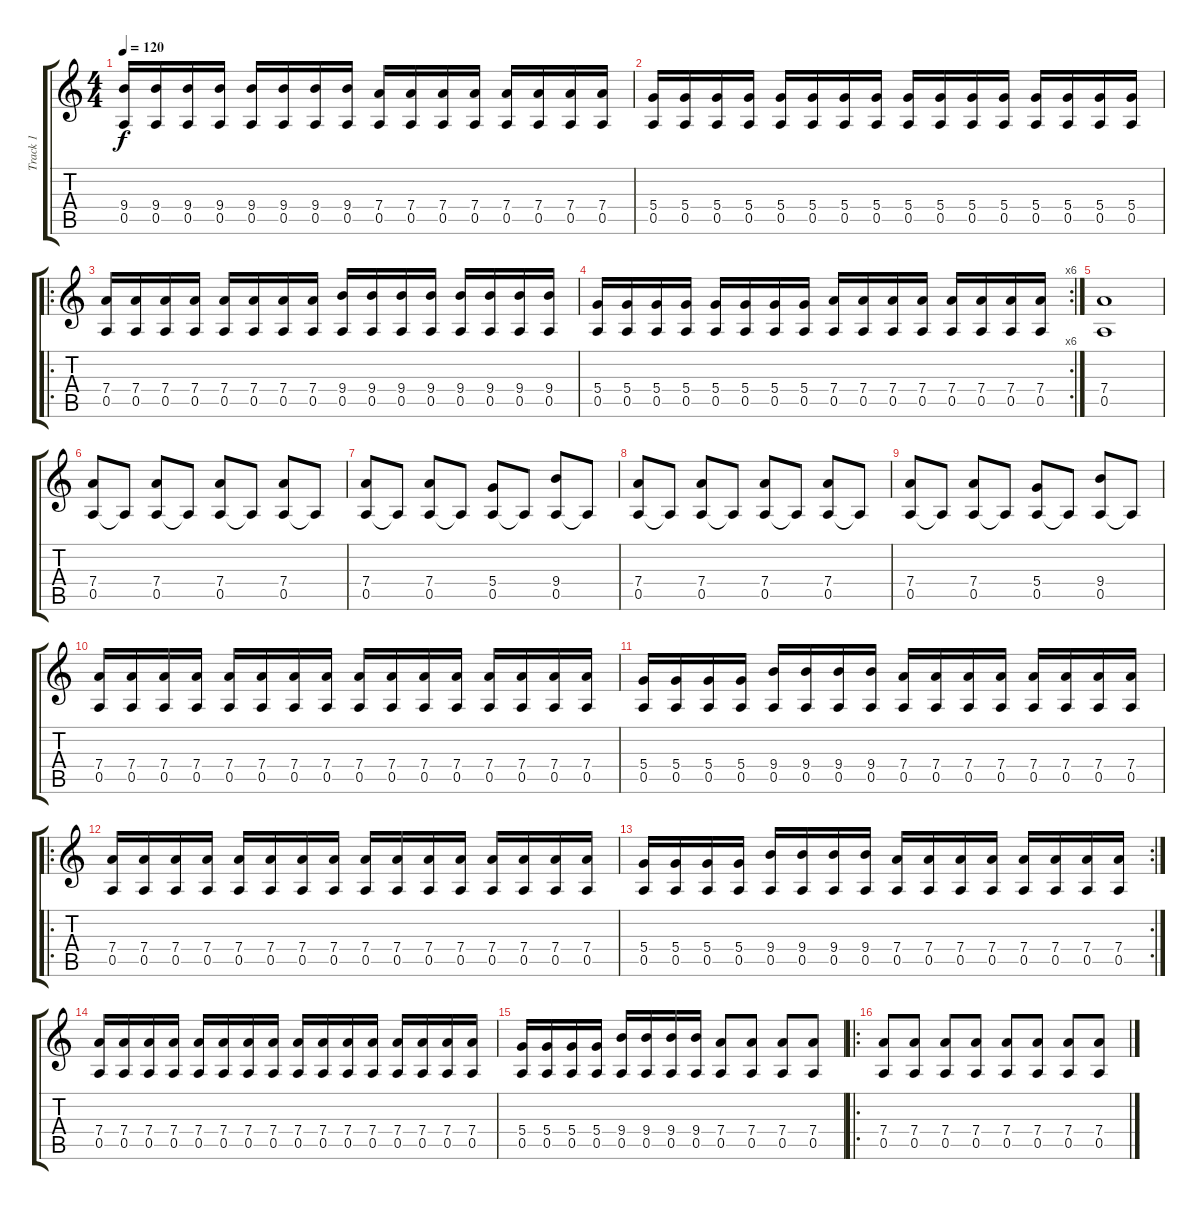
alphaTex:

\track ("Track 1" "Track 1") {instrument distortionguitar}
\staff {score tabs}
\tuning (E4 B3 G3 D3 A2 E2) {hide}
\ts (4 4)
\tempo 120
\clef g2
\ks c
(9.4 0.5).16{dy f} (9.4 0.5).16 (9.4 0.5).16 (9.4 0.5).16 (9.4 0.5).16 (9.4 0.5).16 (9.4 0.5).16 (9.4 0.5).16 (7.4 0.5).16 (7.4 0.5).16 (7.4 0.5).16 (7.4 0.5).16 (7.4 0.5).16 (7.4 0.5).16 (7.4 0.5).16 (7.4 0.5).16 |
(5.4 0.5).16 (5.4 0.5).16 (5.4 0.5).16 (5.4 0.5).16 (5.4 0.5).16 (5.4 0.5).16 (5.4 0.5).16 (5.4 0.5).16 (5.4 0.5).16 (5.4 0.5).16 (5.4 0.5).16 (5.4 0.5).16 (5.4 0.5).16 (5.4 0.5).16 (5.4 0.5).16 (5.4 0.5).16 |
\ro
(7.4 0.5).16 (7.4 0.5).16 (7.4 0.5).16 (7.4 0.5).16 (7.4 0.5).16 (7.4 0.5).16 (7.4 0.5).16 (7.4 0.5).16 (9.4 0.5).16 (9.4 0.5).16 (9.4 0.5).16 (9.4 0.5).16 (9.4 0.5).16 (9.4 0.5).16 (9.4 0.5).16 (9.4 0.5).16 |
\rc 6
(5.4 0.5).16 (5.4 0.5).16 (5.4 0.5).16 (5.4 0.5).16 (5.4 0.5).16 (5.4 0.5).16 (5.4 0.5).16 (5.4 0.5).16 (7.4 0.5).16 (7.4 0.5).16 (7.4 0.5).16 (7.4 0.5).16 (7.4 0.5).16 (7.4 0.5).16 (7.4 0.5).16 (7.4 0.5).16 |
(7.4 0.5).1 |
(7.4 0.5).8 0.5{t}.8 (7.4 0.5).8 0.5{t}.8 (7.4 0.5).8 0.5{t}.8 (7.4 0.5).8 0.5{t}.8 |
(7.4 0.5).8 0.5{t}.8 (7.4 0.5).8 0.5{t}.8 (5.4 0.5).8 0.5{t}.8 (9.4 0.5).8 0.5{t}.8 |
(7.4 0.5).8 0.5{t}.8 (7.4 0.5).8 0.5{t}.8 (7.4 0.5).8 0.5{t}.8 (7.4 0.5).8 0.5{t}.8 |
(7.4 0.5).8 0.5{t}.8 (7.4 0.5).8 0.5{t}.8 (5.4 0.5).8 0.5{t}.8 (9.4 0.5).8 0.5{t}.8 |
(7.4 0.5).16 (7.4 0.5).16 (7.4 0.5).16 (7.4 0.5).16 (7.4 0.5).16 (7.4 0.5).16 (7.4 0.5).16 (7.4 0.5).16 (7.4 0.5).16 (7.4 0.5).16 (7.4 0.5).16 (7.4 0.5).16 (7.4 0.5).16 (7.4 0.5).16 (7.4 0.5).16 (7.4 0.5).16 |
(5.4 0.5).16 (5.4 0.5).16 (5.4 0.5).16 (5.4 0.5).16 (9.4 0.5).16 (9.4 0.5).16 (9.4 0.5).16 (9.4 0.5).16 (7.4 0.5).16 (7.4 0.5).16 (7.4 0.5).16 (7.4 0.5).16 (7.4 0.5).16 (7.4 0.5).16 (7.4 0.5).16 (7.4 0.5).16 |
\ro
(7.4 0.5).16 (7.4 0.5).16 (7.4 0.5).16 (7.4 0.5).16 (7.4 0.5).16 (7.4 0.5).16 (7.4 0.5).16 (7.4 0.5).16 (7.4 0.5).16 (7.4 0.5).16 (7.4 0.5).16 (7.4 0.5).16 (7.4 0.5).16 (7.4 0.5).16 (7.4 0.5).16 (7.4 0.5).16 |
\rc 2
(5.4 0.5).16 (5.4 0.5).16 (5.4 0.5).16 (5.4 0.5).16 (9.4 0.5).16 (9.4 0.5).16 (9.4 0.5).16 (9.4 0.5).16 (7.4 0.5).16 (7.4 0.5).16 (7.4 0.5).16 (7.4 0.5).16 (7.4 0.5).16 (7.4 0.5).16 (7.4 0.5).16 (7.4 0.5).16 |
(7.4 0.5).16 (7.4 0.5).16 (7.4 0.5).16 (7.4 0.5).16 (7.4 0.5).16 (7.4 0.5).16 (7.4 0.5).16 (7.4 0.5).16 (7.4 0.5).16 (7.4 0.5).16 (7.4 0.5).16 (7.4 0.5).16 (7.4 0.5).16 (7.4 0.5).16 (7.4 0.5).16 (7.4 0.5).16 |
(5.4 0.5).16 (5.4 0.5).16 (5.4 0.5).16 (5.4 0.5).16 (9.4 0.5).16 (9.4 0.5).16 (9.4 0.5).16 (9.4 0.5).16 (7.4 0.5).8 (7.4 0.5).8 (7.4 0.5).8 (7.4 0.5).8 |
\ro
(7.4 0.5).8 (7.4 0.5).8 (7.4 0.5).8 (7.4 0.5).8 (7.4 0.5).8 (7.4 0.5).8 (7.4 0.5).8 (7.4 0.5).8
